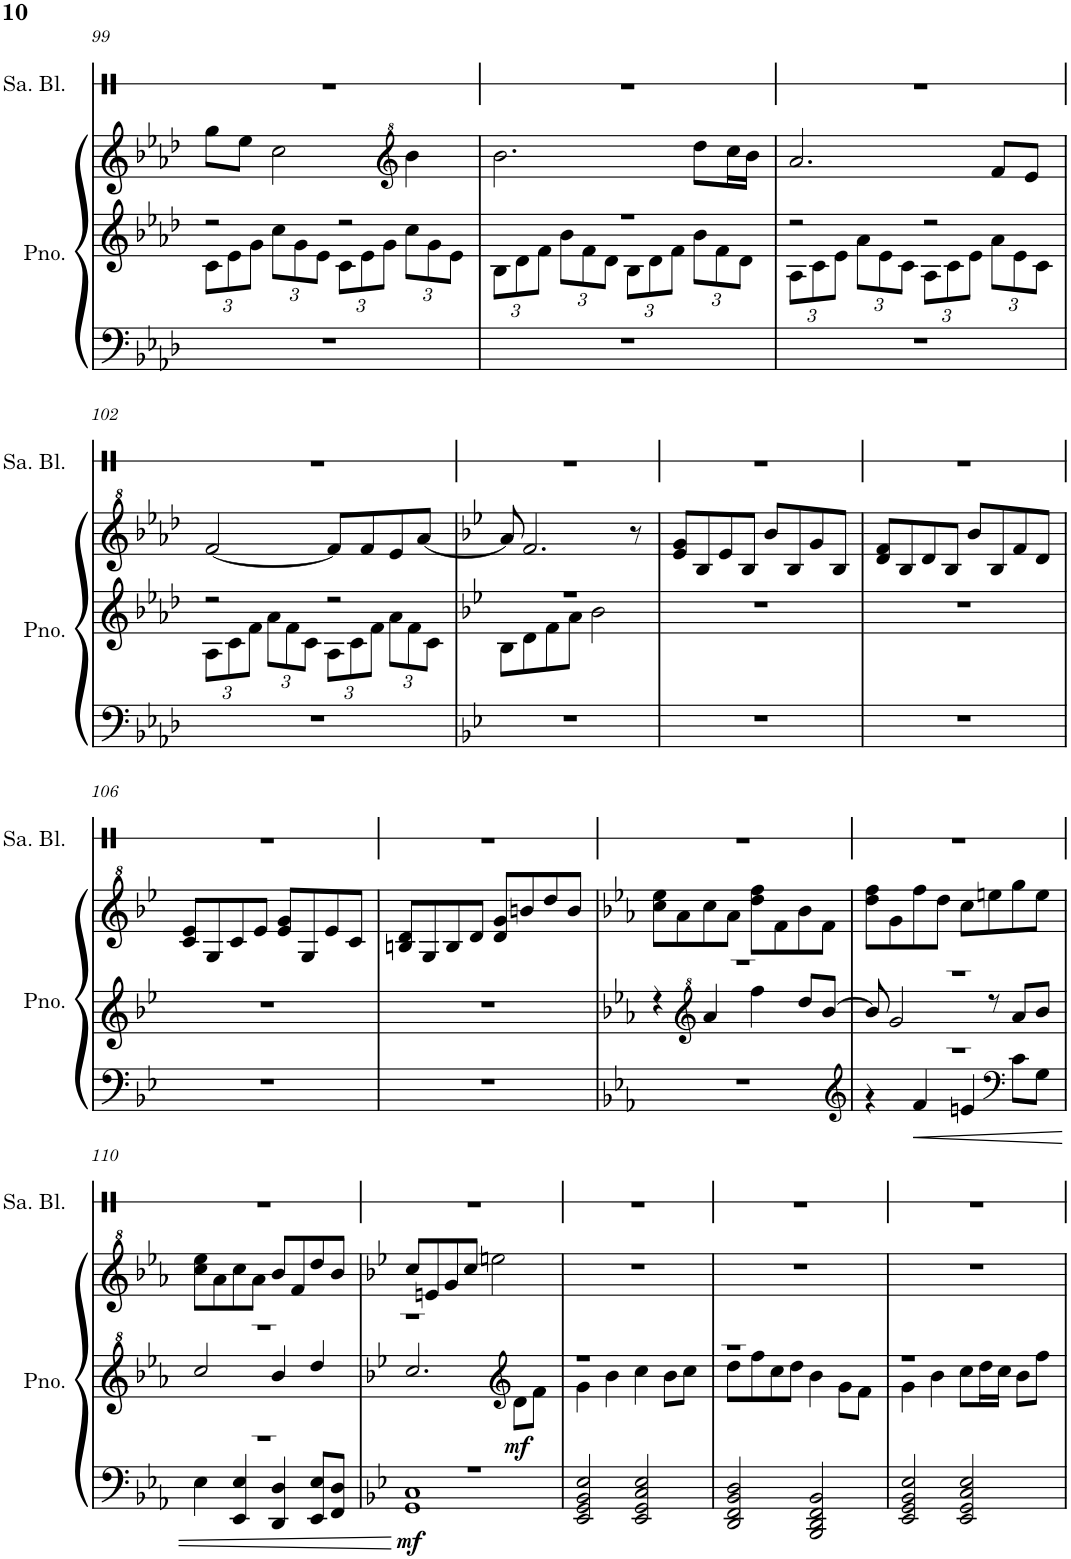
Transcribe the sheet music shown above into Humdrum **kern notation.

**kern	**kern	**kern	**dynam	**kern
*part2	*part2	*part2	*part2	*part1
*staff4	*staff3	*staff2	*staff2/3/4	*staff1
*I"钢琴	*	*	*	*I"沙锤块
!!LO:PB:g=z
*clefF4	*clefG2	*clefG2	*	*clefX
*k[b-e-a-d-]	*k[b-e-a-d-]	*k[b-e-a-d-]	*	*k[]
*M4/4	*M4/4	*M4/4	*	*M4/4
=99	=99	=99	=99	=99
*	*^	*	*	*
*	*	*Xbrackettup	*	*	*
1r	2r	12c\L	8gg\L	.	1r
.	.	12e-\	.	.	.
.	.	.	8ee-\J	.	.
.	.	12g\J	.	.	.
.	.	12cc\L	2cc\	.	.
.	.	12g\	.	.	.
.	.	12e-\J	.	.	.
.	2r	12c\L	.	.	.
.	.	12e-\	.	.	.
.	.	12g\J	.	.	.
*	*	*	*clefG^2	*	*
.	.	12cc\L	4bb-\	.	.
.	.	12g\	.	.	.
.	.	12e-\J	.	.	.
=100	=100	=100	=100	=100	=100
1r	1r	12B-\L	2.bb-\	.	1r
.	.	12d-\	.	.	.
.	.	12f\J	.	.	.
.	.	12b-\L	.	.	.
.	.	12f\	.	.	.
.	.	12d-\J	.	.	.
.	.	12B-\L	.	.	.
.	.	12d-\	.	.	.
.	.	12f\J	.	.	.
.	.	12b-\L	8ddd-\L	.	.
.	.	12f\	.	.	.
.	.	.	16ccc\L	.	.
.	.	12d-\J	.	.	.
.	.	.	16bb-\JJ	.	.
=101	=101	=101	=101	=101	=101
1r	2r	12A-\L	2.aa-/	.	1r
.	.	12c\	.	.	.
.	.	12e-\J	.	.	.
.	.	12a-\L	.	.	.
.	.	12e-\	.	.	.
.	.	12c\J	.	.	.
.	2r	12A-\L	.	.	.
.	.	12c\	.	.	.
.	.	12e-\J	.	.	.
.	.	12a-\L	8ff/L	.	.
.	.	12e-\	.	.	.
.	.	.	8ee-/J	.	.
.	.	12c\J	.	.	.
!!LO:LB:g=z
=102	=102	=102	=102	=102	=102
1r	2r	12A-\L	[2ff/	.	1r
.	.	12c\	.	.	.
.	.	12f\J	.	.	.
.	.	12a-\L	.	.	.
.	.	12f\	.	.	.
.	.	12c\J	.	.	.
.	2r	12A-\L	8ff/L]	.	.
.	.	12c\	.	.	.
.	.	.	8ff/	.	.
.	.	12f\J	.	.	.
.	.	12a-\L	8ee-/	.	.
.	.	12f\	.	.	.
.	.	.	[8aa-/J	.	.
.	.	12c\J	.	.	.
=103	=103	=103	=103	=103	=103
*k[b-e-]	*k[b-e-]	*	*k[b-e-]	*	*
1r	1r	8B-\L	8aa-/]	.	1r
.	.	8d\	2.ff/	.	.
.	.	8f\	.	.	.
.	.	8a\J	.	.	.
.	.	2b-\	.	.	.
.	.	.	8r	.	.
*	*v	*v	*	*	*
=104	=104	=104	=104	=104
1r	1r	8ee-/ 8gg/L	.	1r
.	.	8b-/	.	.
.	.	8ee-/	.	.
.	.	8b-/J	.	.
.	.	8bb-/L	.	.
.	.	8b-/	.	.
.	.	8gg/	.	.
.	.	8b-/J	.	.
=105	=105	=105	=105	=105
1r	1r	8dd/ 8ff/L	.	1r
.	.	8b-/	.	.
.	.	8dd/	.	.
.	.	8b-/J	.	.
.	.	8bb-/L	.	.
.	.	8b-/	.	.
.	.	8ff/	.	.
.	.	8dd/J	.	.
!!LO:LB:g=z
=106	=106	=106	=106	=106
1r	1r	8cc/ 8ee-/L	.	1r
.	.	8g/	.	.
.	.	8cc/	.	.
.	.	8ee-/J	.	.
.	.	8ee-/ 8gg/L	.	.
.	.	8g/	.	.
.	.	8ee-/	.	.
.	.	8cc/J	.	.
=107	=107	=107	=107	=107
1r	1r	8bn/ 8dd/L	.	1r
.	.	8g/	.	.
.	.	8b/	.	.
.	.	8dd/J	.	.
.	.	8dd/ 8gg/L	.	.
.	.	8bbn/	.	.
.	.	8ddd/	.	.
.	.	8bb/J	.	.
=108	=108	=108	=108	=108
*k[b-e-a-]	*k[b-e-a-]	*k[b-e-a-]	*	*
*	*^	*	*	*
1r	1r	4r	8ccc\ 8eee-\L	.	1r
.	.	.	8aa-\	.	.
*	*clefG^2	*	*	*	*
.	.	4aa-/	8ccc\	.	.
.	.	.	8aa-\J	.	.
.	.	4fff\	8ddd\ 8fff\L	.	.
.	.	.	8ff\	.	.
.	.	8ddd/L	8bb-\	.	.
.	.	[8bb-/J	8ff\J	.	.
=109	=109	=109	=109	=109	=109
*clefG2	*	*	*	*	*
*^	*	*	*	*	*
4r	1r	1r	8bb-/]	8ddd\ 8fff\L	.	1r
.	.	.	2gg/	8gg\	.	.
4f/	.	.	.	8fff\	.	.
.	.	.	.	8ddd\J	.	.
4en/	.	.	.	8ccc\L	.	.
.	.	.	8r	8eeen\	.	.
*clefF4	*	*	*	*	*	*
8c\L	.	.	8aa-/L	8ggg\	.	.
8G\J	.	.	8bb-/J	8eee\J	.	.
!!LO:LB:g=z
=110	=110	=110	=110	=110	=110	=110
4E-\	1r	1r	2ccc/	8ccc\ 8eee-\L	.	1r
.	.	.	.	8aa-\	.	.
4EE-/ 4E-/	.	.	.	8ccc\	.	.
.	.	.	.	8aa-\J	.	.
4DD/ 4D/	.	.	4bb-/	8bb-/L	.	.
.	.	.	.	8ff/	.	.
8EE-/ 8E-/L	.	.	4ddd/	8ddd/	.	.
8FF/ 8D/J	.	.	.	8bb-/J	.	.
*	*	*v	*v	*	*	*
=111	=111	=111	=111	=111	=111
*k[b-e-]	*	*k[b-e-]	*k[b-e-]	*	*
*	*	*^	*	*	*
*	*	*	*^	*	*	*
!	!	!	!	!	!	!LO:DY:b=3	!
1GG 1C	1r	1r	2.ryy	2.ccc/	8ccc/L	mf	1r
.	.	.	.	.	8een/	.	.
.	.	.	.	.	8gg/	.	.
.	.	.	.	.	8ccc/J	.	.
.	.	.	.	.	2eeen\	.	.
*	*	*clefG2	*	*	*	*	*
!	!	!	!	!	!	!LO:DY:b=2	!
.	.	.	8d\L	4ryy	.	mf	.
.	.	.	8f\J	.	.	.	.
*v	*v	*	*	*	*	*	*
*	*	*v	*v	*	*	*
=112	=112	=112	=112	=112	=112
2EE-/ 2GG/ 2BB-/ 2E-/	1r	4g\	1r	.	1r
.	.	4b-\	.	.	.
2EE-/ 2GG/ 2C/ 2E-/	.	4cc\	.	.	.
.	.	8b-\L	.	.	.
.	.	8cc\J	.	.	.
=113	=113	=113	=113	=113	=113
2DD/ 2FF/ 2BB-/ 2D/	1r	8dd\L	1r	.	1r
.	.	8ff\	.	.	.
.	.	8cc\	.	.	.
.	.	8dd\J	.	.	.
2BBB-/ 2DD/ 2FF/ 2BB-/	.	4b-\	.	.	.
.	.	8g\L	.	.	.
.	.	8f\J	.	.	.
=114	=114	=114	=114	=114	=114
2EE-/ 2GG/ 2BB-/ 2E-/	1r	4g\	1r	.	1r
.	.	4b-\	.	.	.
2EE-/ 2GG/ 2C/ 2E-/	.	8cc\L	.	.	.
.	.	16dd\L	.	.	.
.	.	16cc\JJ	.	.	.
.	.	8b-\L	.	.	.
.	.	8ff\J	.	.	.
*	*v	*v	*	*	*
=	=	=	=	=
*-	*-	*-	*-	*-
